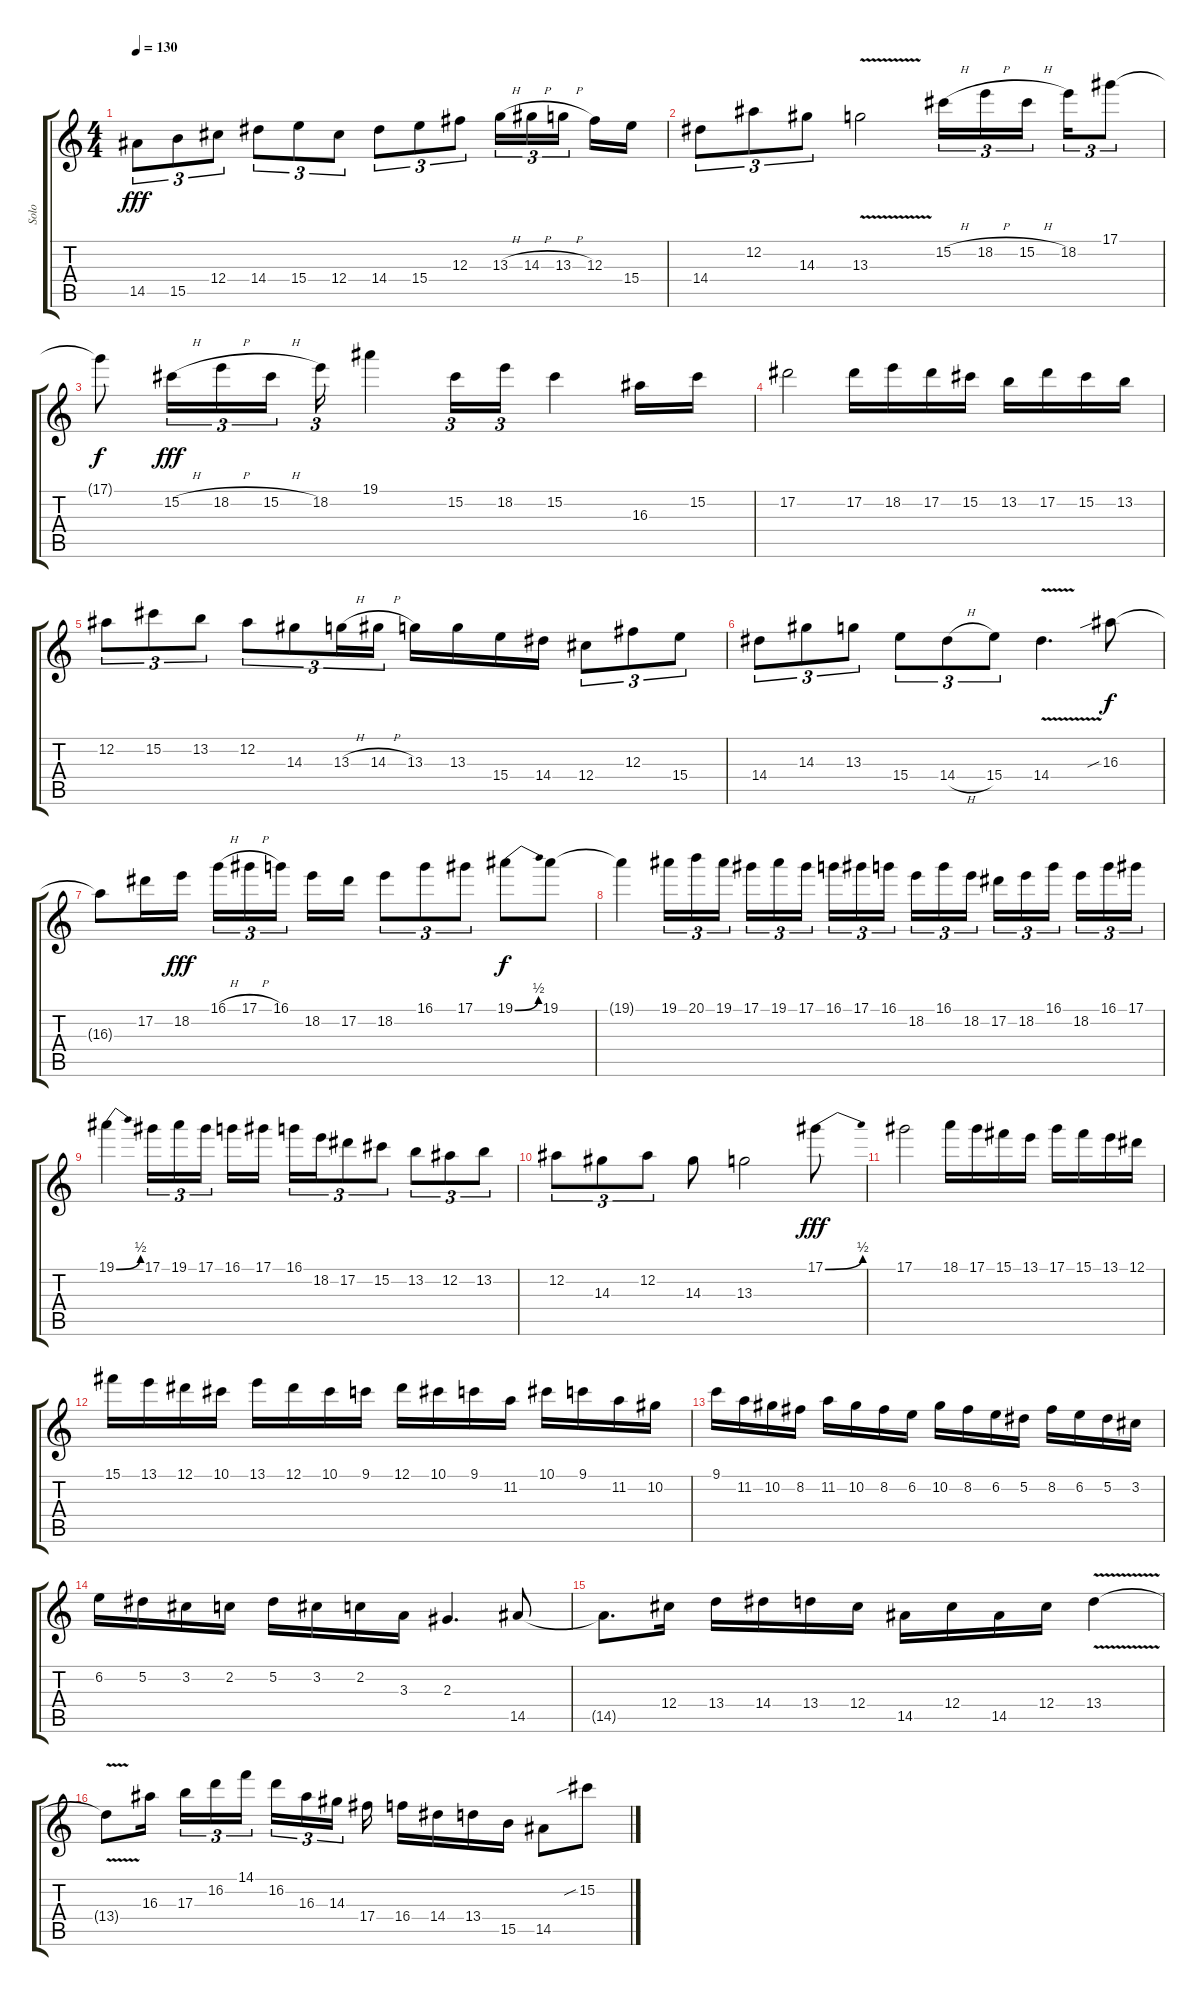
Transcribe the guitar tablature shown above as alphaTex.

\track ("Solo" "Solo") {instrument distortionguitar}
\staff {score tabs}
\tuning (Eb4 Bb3 Gb3 Db3 Ab2 Eb2) {hide}
\ts (4 4)
\tempo 130
\clef g2
\ks c
14.5.8{tu (3 2) dy fff} 15.5.8{tu (3 2)} 12.4.8{tu (3 2)} 14.4.8{tu (3 2)} 15.4.8{tu (3 2)} 12.4.8{tu (3 2)} 14.4.8{tu (3 2)} 15.4.8{tu (3 2)} 12.3.8{tu (3 2)} 13.3{h}.16{tu (3 2)} 14.3{h}.16{tu (3 2)} 13.3{h}.16{tu (3 2) beam splitsecondary} 12.3.16 15.4.16 |
14.4.8{tu (3 2)} 12.2.8{tu (3 2)} 14.3.8{tu (3 2)} 13.3{v}.2 15.2{h}.16{tu (3 2)} 18.2{h}.16{tu (3 2)} 15.2{h}.16{tu (3 2) beam splitsecondary} 18.2.16{tu (3 2)} 17.1.8{tu (3 2)} |
17.1{t}.8{dy f} 15.2{h}.16{tu (3 2) dy fff} 18.2{h}.16{tu (3 2)} 15.2{h}.16{tu (3 2)} 18.2.16{tu (3 2)} 19.1.4 15.2.16{tu (3 2)} 18.2.16{tu (3 2)} 15.2.4 16.3.16 15.2.16 |
17.2.2 17.2.16 18.2.16 17.2.16 15.2.16 13.2.16 17.2.16 15.2.16 13.2.16 |
12.2.8{tu (3 2)} 15.2.8{tu (3 2)} 13.2.8{tu (3 2)} 12.2.8{tu (3 2)} 14.3.8{tu (3 2)} 13.3{h}.16{tu (3 2)} 14.3{h}.16{tu (3 2)} 13.3.16 13.3.16 15.4.16 14.4.16 12.4.8{tu (3 2)} 12.3.8{tu (3 2)} 15.4.8{tu (3 2)} |
14.4.8{tu (3 2)} 14.3.8{tu (3 2)} 13.3.8{tu (3 2)} 15.4.8{tu (3 2)} 14.4{h}.8{tu (3 2)} 15.4.8{tu (3 2)} 14.4{v}.4{d} 16.3{sib}.8{dy f} |
16.3{t}.8 17.2.16 18.2.16{dy fff} 16.1{h}.16{tu (3 2)} 17.1{h}.16{tu (3 2)} 16.1.16{tu (3 2) beam splitsecondary} 18.2.16 17.2.16 18.2.8{tu (3 2)} 16.1.8{tu (3 2)} 17.1.8{tu (3 2)} 19.1{be (bend 0 0 60 2)}.8{dy f} 19.1.8 |
19.1{t}.4 19.1.16{tu (3 2)} 20.1.16{tu (3 2)} 19.1.16{tu (3 2) beam splitsecondary} 17.1.16{tu (3 2)} 19.1.16{tu (3 2)} 17.1.16{tu (3 2)} 16.1.16{tu (3 2)} 17.1.16{tu (3 2)} 16.1.16{tu (3 2) beam splitsecondary} 18.2.16{tu (3 2)} 16.1.16{tu (3 2)} 18.2.16{tu (3 2)} 17.2.16{tu (3 2)} 18.2.16{tu (3 2)} 16.1.16{tu (3 2) beam splitsecondary} 18.2.16{tu (3 2)} 16.1.16{tu (3 2)} 17.1.16{tu (3 2)} |
19.1{be (bend 0 0 60 2)}.4 17.1.16{tu (3 2)} 19.1.16{tu (3 2)} 17.1.16{tu (3 2) beam splitsecondary} 16.1.16 17.1.16 16.1.16{tu (3 2)} 18.2.16{tu (3 2)} 17.2.8{tu (3 2)} 15.2.8{tu (3 2)} 13.2.8{tu (3 2)} 12.2.8{tu (3 2)} 13.2.8{tu (3 2)} |
12.2.8{tu (3 2)} 14.3.8{tu (3 2)} 12.2.8{tu (3 2)} 14.3.8 13.3.2 17.1{be (bend 0 0 60 2)}.8{dy fff} |
17.1.2 18.1.16 17.1.16 15.1.16 13.1.16 17.1.16 15.1.16 13.1.16 12.1.16 |
15.1.16 13.1.16 12.1.16 10.1.16 13.1.16 12.1.16 10.1.16 9.1.16 12.1.16 10.1.16 9.1.16 11.2.16 10.1.16 9.1.16 11.2.16 10.2.16 |
9.1.16 11.2.16 10.2.16 8.2.16 11.2.16 10.2.16 8.2.16 6.2.16 10.2.16 8.2.16 6.2.16 5.2.16 8.2.16 6.2.16 5.2.16 3.2.16 |
6.2.16 5.2.16 3.2.16 2.2.16 5.2.16 3.2.16 2.2.16 3.3.16 2.3.4{d} 14.5.8 |
14.5{t}.8{d} 12.4.16 13.4.16 14.4.16 13.4.16 12.4.16 14.5.16 12.4.16 14.5.16 12.4.16 13.4{v}.4 |
13.4{t}.8 16.3.16{beam splitsecondary} 17.3.16{tu (3 2)} 16.2.16{tu (3 2)} 14.1.16{tu (3 2) beam splitsecondary} 16.2.16{tu (3 2)} 16.3.16{tu (3 2)} 14.3.16{tu (3 2) beam splitsecondary} 17.4.16 16.4.16 14.4.16 13.4.16 15.5.16 14.5.8 15.2{sib}.8
